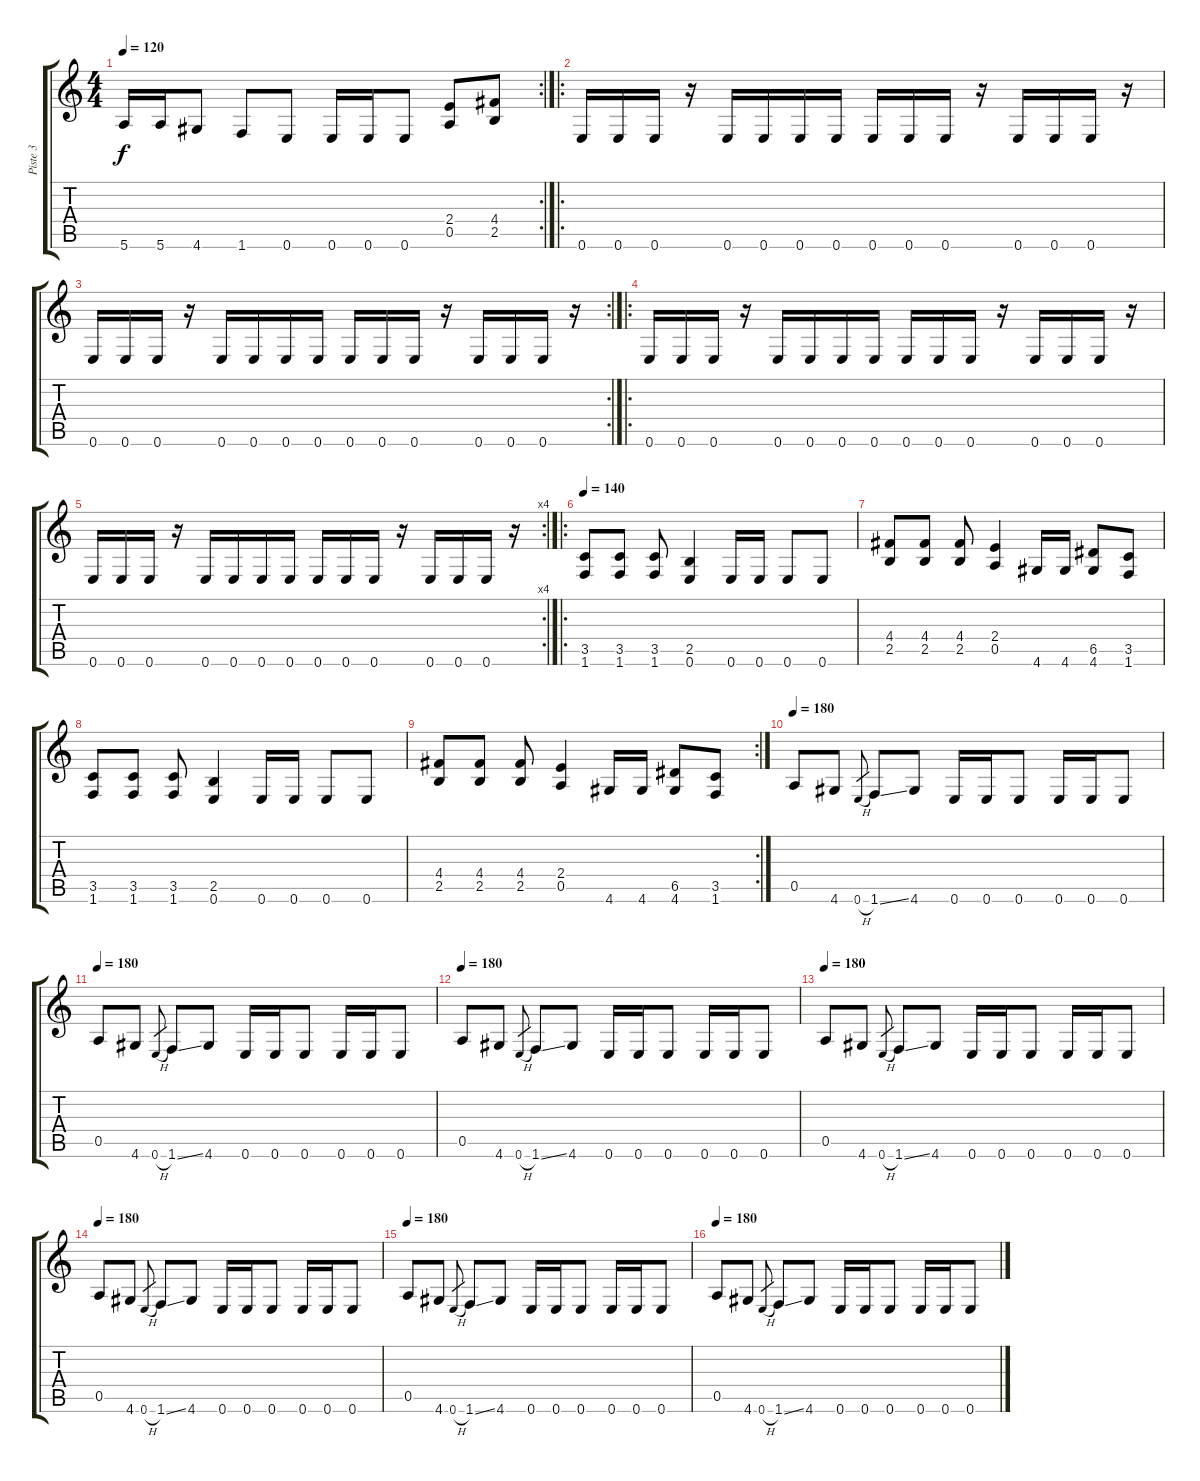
\track ("Piste 3" "Piste 3") {instrument distortionguitar}
\staff {score tabs}
\tuning (E4 B3 G3 D3 A2 E2) {hide}
\rc 2
\ts (4 4)
\tempo 120
\clef g2
\ks c
5.6.16{dy f} 5.6.16 4.6.8 1.6.8 0.6.8 0.6.16 0.6.16 0.6.8 (2.4 0.5).8 (4.4 2.5).8 |
\ro
0.6.16 0.6.16 0.6.16 r.16 0.6.16 0.6.16 0.6.16 0.6.16 0.6.16 0.6.16 0.6.16 r.16 0.6.16 0.6.16 0.6.16 r.16 |
\rc 2
0.6.16 0.6.16 0.6.16 r.16 0.6.16 0.6.16 0.6.16 0.6.16 0.6.16 0.6.16 0.6.16 r.16 0.6.16 0.6.16 0.6.16 r.16 |
\ro
0.6.16 0.6.16 0.6.16 r.16 0.6.16 0.6.16 0.6.16 0.6.16 0.6.16 0.6.16 0.6.16 r.16 0.6.16 0.6.16 0.6.16 r.16 |
\rc 4
0.6.16 0.6.16 0.6.16 r.16 0.6.16 0.6.16 0.6.16 0.6.16 0.6.16 0.6.16 0.6.16 r.16 0.6.16 0.6.16 0.6.16 r.16 |
\ro
\tempo 140
(3.5 1.6).8 (3.5 1.6).8 (3.5 1.6).8 (2.5 0.6).4 0.6.16 0.6.16 0.6.8 0.6.8 |
(4.4 2.5).8 (4.4 2.5).8 (4.4 2.5).8 (2.4 0.5).4 4.6.16 4.6.16 (6.5 4.6).8 (3.5 1.6).8 |
(3.5 1.6).8 (3.5 1.6).8 (3.5 1.6).8 (2.5 0.6).4 0.6.16 0.6.16 0.6.8 0.6.8 |
\rc 2
(4.4 2.5).8 (4.4 2.5).8 (4.4 2.5).8 (2.4 0.5).4 4.6.16 4.6.16 (6.5 4.6).8 (3.5 1.6).8 |
\tempo 180
0.5.8 4.6.8 0.6{h}.8{gr} 1.6{ss}.8 4.6.8 0.6.16 0.6.16 0.6.8 0.6.16 0.6.16 0.6.8 |
\tempo 180
0.5.8 4.6.8 0.6{h}.8{gr} 1.6{ss}.8 4.6.8 0.6.16 0.6.16 0.6.8 0.6.16 0.6.16 0.6.8 |
\tempo 180
0.5.8 4.6.8 0.6{h}.8{gr} 1.6{ss}.8 4.6.8 0.6.16 0.6.16 0.6.8 0.6.16 0.6.16 0.6.8 |
\tempo 180
0.5.8 4.6.8 0.6{h}.8{gr} 1.6{ss}.8 4.6.8 0.6.16 0.6.16 0.6.8 0.6.16 0.6.16 0.6.8 |
\tempo 180
0.5.8 4.6.8 0.6{h}.8{gr} 1.6{ss}.8 4.6.8 0.6.16 0.6.16 0.6.8 0.6.16 0.6.16 0.6.8 |
\tempo 180
0.5.8 4.6.8 0.6{h}.8{gr} 1.6{ss}.8 4.6.8 0.6.16 0.6.16 0.6.8 0.6.16 0.6.16 0.6.8 |
\tempo 180
0.5.8 4.6.8 0.6{h}.8{gr} 1.6{ss}.8 4.6.8 0.6.16 0.6.16 0.6.8 0.6.16 0.6.16 0.6.8
